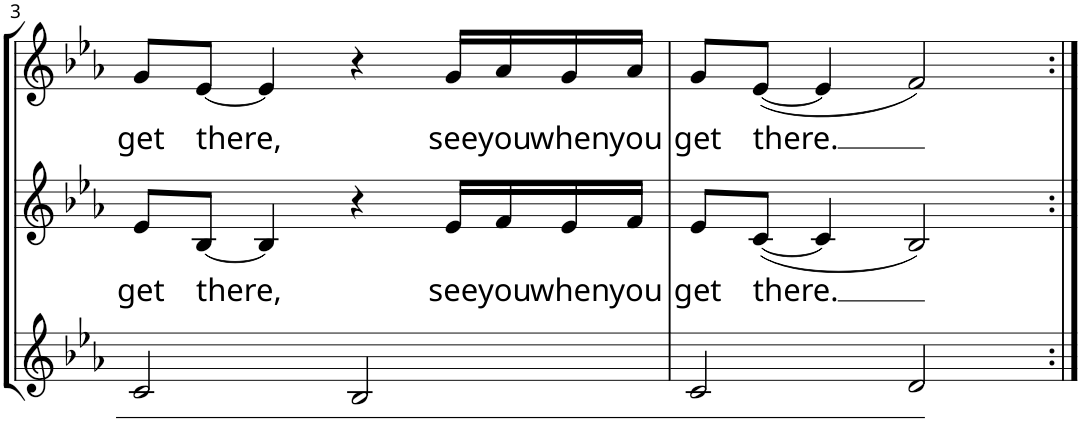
**kern	**kern	**text	**kern	**text
*part3	*part2	*part2	*part1	*part1
*staff3	*staff2	*staff2	*staff1	*staff1
*I"P3	*I"Voice	*	*I"Voice	*
*	*I'V	*	*I'V	*
!!LO:PB:g=z
*clefG2	*clefG2	*	*clefG2	*
*k[b-e-a-]	*k[b-e-a-]	*	*k[b-e-a-]	*
*E-:	*E-:	*	*E-:	*
*M4/4	*M4/4	*	*M4/4	*
=3	=3	=3	=3	=3
!	!	!LO:LY:b	!	!LO:LY:b
2c/	8e-/L	get	8g/L	get
!	!	!LO:LY:b	!	!LO:LY:b
.	[8B-/J	there,	[8e-/J	there,
.	4B-/]	.	4e-/]	.
2B-/	4r	.	4r	.
!	!	!LO:LY:b	!	!LO:LY:b
.	16e-/LL	see	16g/LL	see
!	!	!LO:LY:b	!	!LO:LY:b
.	16f/	you	16a-/	you
!	!	!LO:LY:b	!	!LO:LY:b
.	16e-/	when	16g/	when
!	!	!LO:LY:b	!	!LO:LY:b
.	16f/JJ	you	16a-/JJ	you
=4	=4	=4	=4	=4
!	!	!LO:LY:b	!	!LO:LY:b
2c/	8e-/L	get	8g/L	get
!	!	!LO:LY:b	!	!LO:LY:b
.	([8c/J	there.	([8e-/J	there.
.	4c/]	.	4e-/]	.
2d/	2B-/)	.	2f/)	.
=:|!	=:|!	=:|!	=:|!	=:|!
*-	*-	*-	*-	*-
